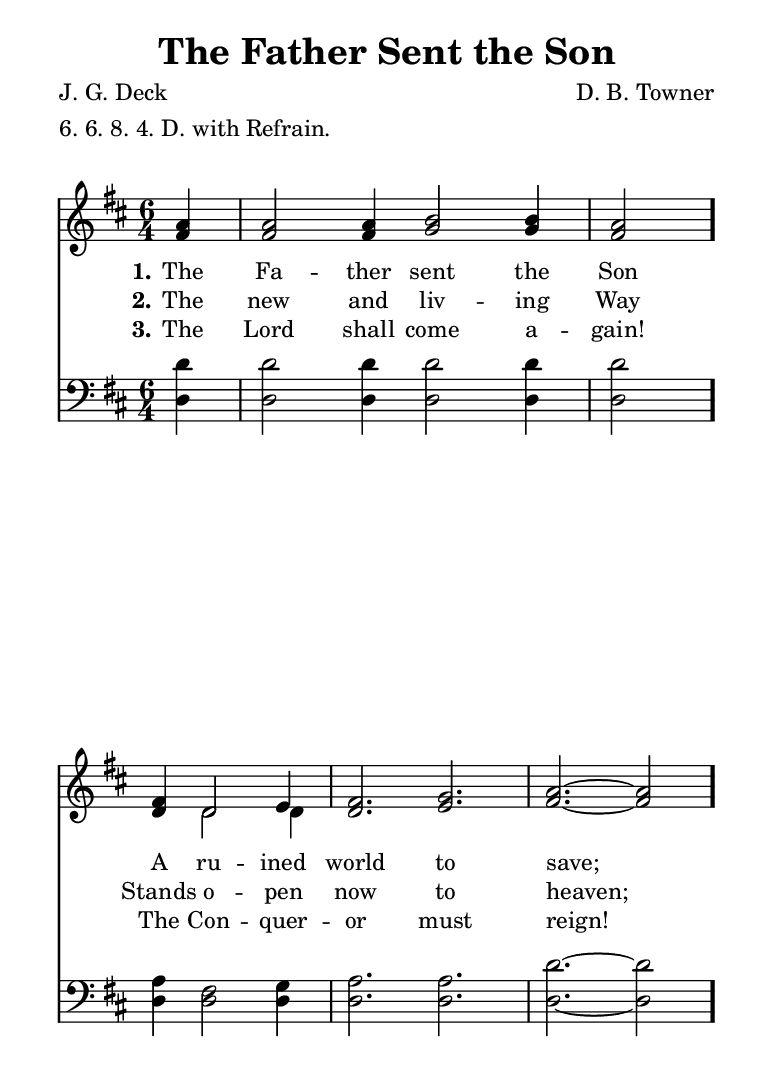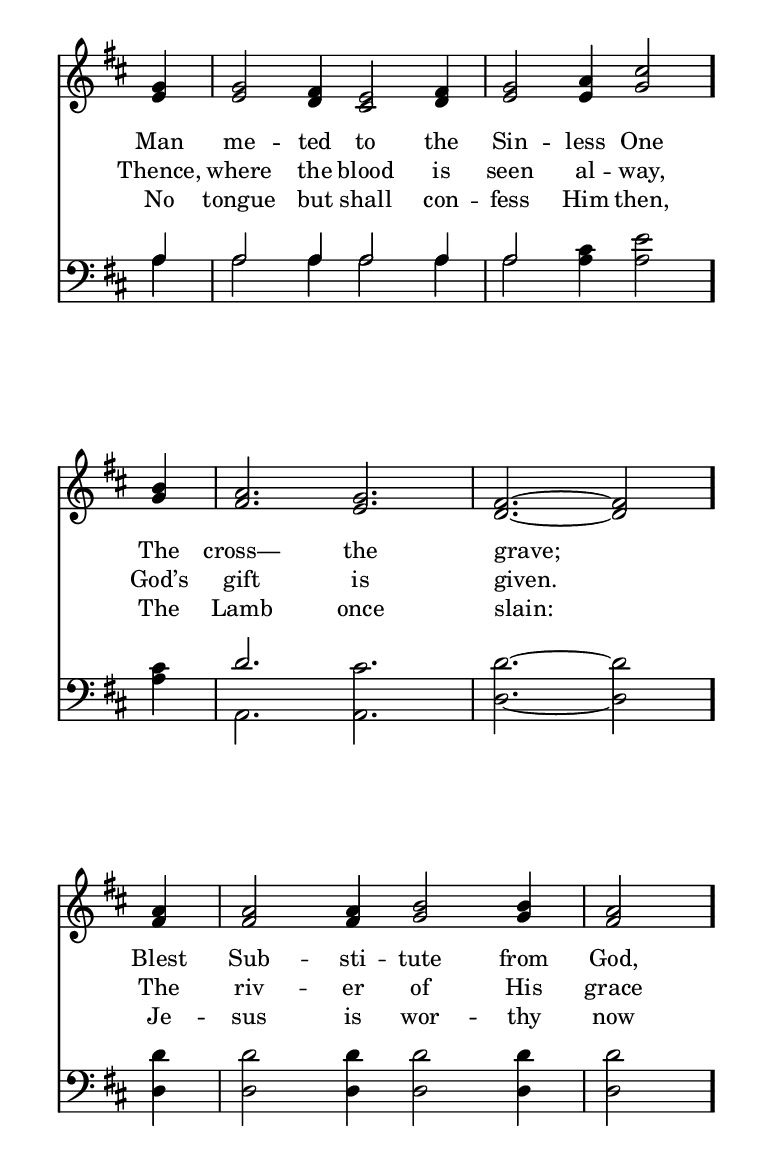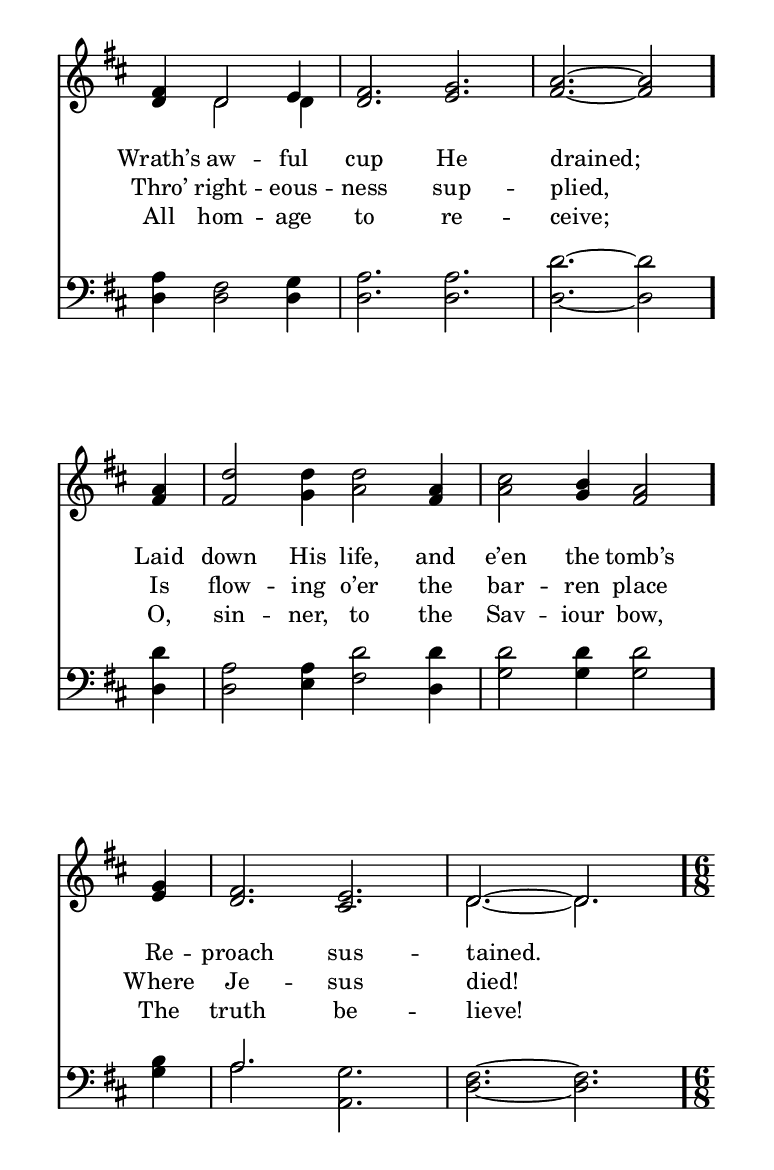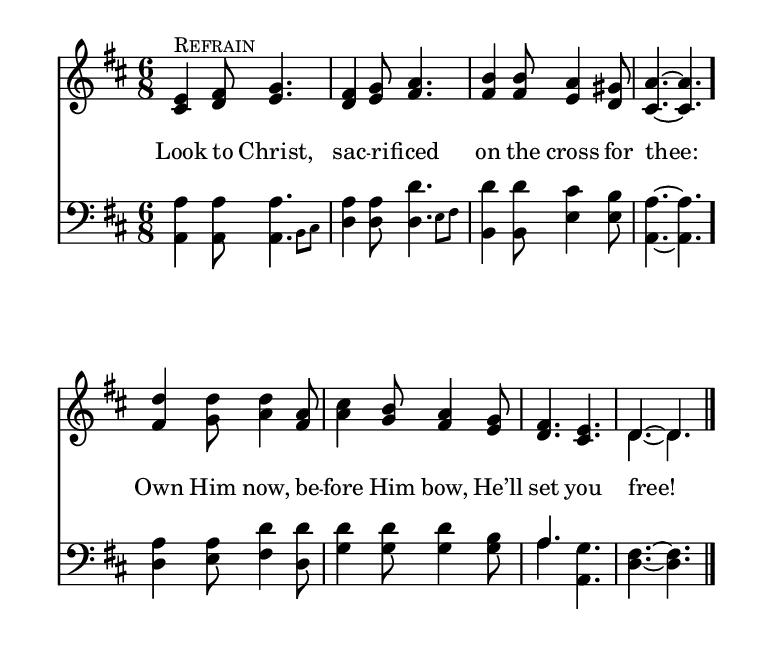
\include "common/global.ily"
\paper {
  \include "common/paper.ily"
  ragged-last-bottom = ##t
  page-count = #(cond (is-eogsized 2) (#t #f))
}

\header{
  hymnnumber = "120"
  title = "The Father Sent the Son"
  tunename = "Anywhere With Jesus"
  meter = "6. 6. 8. 4. D. with Refrain."
  poet = "J. G. Deck"
  composer = "D. B. Towner"
  %copyright = ""
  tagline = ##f
}

% for fermata in MIDI
ta = { \tempo 2=80 }
tb = { \tempo 2=40 }

patternAA = { c4 c2 }

patternBA = { c4 c2 c4 | c2. c2. | c2. ~ c2  }
patternBB = {       c4 | c2. c2. | c2. ~ c2  }
patternBC = {       c4 | c2. c2. | c2. ~ c2. }

patternCA = { c4 c8 c4. | c4 c8 c4. | c4 c8 c4 c8 | c4. ~ c4. }
patternCB = \patternCA % grace notes

patternDA = { c4 c8 c4 c8 | c4 c8 c4 c8 | c4. c4. | c4. ~ c4. }

global = {
  \include "common/overrides.ily"
  \override Staff.TimeSignature.style = #'numbered
  \time 6/4
  \override Score.MetronomeMark.transparent = ##t % hide all fermata changes too
  \ta
  \key d \major
  \partial 4
  \autoBeamOff
}

notesSoprano = {
\global
\relative c'' {

  \time 6/4

  \changePitch \patternAA { a | a a b b | a }
  \changePitch \patternBA { fis d e | fis g | a a } \break
  \changePitch \patternAA { g | g fis e fis | g a cis }
  \changePitch \patternBB { b | a g | fis fis } \break

  \changePitch \patternAA { a | a a b b | a }
  \changePitch \patternBA { fis d e | fis g | a a } \break
  \changePitch \patternAA { a | d d d a | cis b a }
  \changePitch \patternBC { g | fis e | d d } \break

  \pageBreak
  \time 6/8

  << s^\markup { \small \caps "Refrain" }
  \changePitch \patternCA { e fis g | fis g a | b b a gis | a a  } >> \break
  \changePitch \patternDA { d d d a | cis b a g | fis e | d d }

  \bar "|."

}
}

notesAlto = {
\global
\relative e' {

  \changePitch \patternAA { fis | fis fis g g | fis }
  \changePitch \patternBA { d d d | d e | fis fis }
  \changePitch \patternAA { e | e d cis d | e e g }
  \changePitch \patternBB { g | fis e | d d }

  \changePitch \patternAA { fis | fis fis g g | fis }
  \changePitch \patternBA { d d d | d e | fis fis }
  \changePitch \patternAA { fis | fis g a fis | a g fis }
  \changePitch \patternBC { e | d cis | d d }

  \changePitch \patternCA { cis d e | d e fis | fis fis e d | cis cis }
  \changePitch \patternDA { fis g a fis | a g fis e | d cis | d d }

}
}

notesTenor = {
\global
\relative a {

  \changePitch \patternAA { d | d d d d | d }
  \changePitch \patternBA { a fis g | a a | d d }
  \changePitch \patternAA { a | a a a a | a cis e }
  \changePitch \patternBB { cis | d cis | d d }

  \changePitch \patternAA { d | d d d d | d }
  \changePitch \patternBA { a fis g | a a | d d  }
  \changePitch \patternAA { d | a a d d | d d d }
  \changePitch \patternBC { b | a g | fis fis }

  \changePitch \patternCB { a a a | a a d | d d cis b | a a  }
  \changePitch \patternDA { a a d d | d d d b | a g | fis fis }

}
}

notesBass = {
\global
\relative f {

  \changePitch \patternAA { d | d d d d | d }
  \changePitch \patternBA { d d d | d d | d d }
  \changePitch \patternAA { a' | a a a a | a a a }
  \changePitch \patternBB { a | a, a | d d }

  \changePitch \patternAA { d | d d d d | d }
  \changePitch \patternBA { d d d | d d | d d }
  \changePitch \patternAA { d | d e fis d | g g g }
  \changePitch \patternBC { g | a a, | d d }

  %\changePitch \patternCB { a a a \grace { b8[ cis8] } | d d d \grace { e8[ fis8] } | b b e e | a, a }
  a4 a8 \afterGrace a4. { b8[ cis8] } | d4 d8 \afterGrace d4. { e8[ fis8] } | b,4 b8 e4 e8 | a,4. ~ a4.
  \changePitch \patternDA { d e fis d | g g g g | a a, | d d }

}
}

Refrain = \lyricmode {

Look to Christ, sac -- ri -- ficed on the cross for thee: \bar "."
Own Him now, be -- fore Him bow, He’ll set you free! \bar "."

}

wordsA = \lyricmode {
\set stanza = "1."

The Fa -- ther sent the Son \bar "."
A ru -- ined world to save; \bar "."
Man me -- ted to the Sin -- less One \bar "."
The cross— the grave; \bar "."
Blest Sub -- sti -- tute from God, \bar "."
Wrath’s aw -- ful cup He drained; \bar "."
Laid down His life, and e’en the tomb’s \bar "."
Re -- proach sus -- tained. \bar "."

}

wordsB = \lyricmode {
\set stanza = "2."

The new and liv -- ing Way
Stands o -- pen now to heaven;
Thence, where the blood is seen al -- way,
God’s gift is given.
The riv -- er of His grace
Thro’ right -- eous -- ness sup -- plied,
Is flow -- ing o’er the bar -- ren place
Where Je -- sus died!

\Refrain

}

wordsC = \lyricmode {
\set stanza = "3."

The Lord shall come a -- gain!
The Con -- quer -- or must reign! % "Conquerer" (not "Conqueror") is the spelling in the original
No tongue but shall con -- fess Him then,
The Lamb once slain:
Je -- sus is wor -- thy now
All hom -- age to re -- ceive;
O, sin -- ner, to the Sav -- iour bow,
The truth be -- lieve!

}

\score {
  \context ChoirStaff <<
    \context Staff = upper <<
      \set ChoirStaff.systemStartDelimiter = #'SystemStartBar
      \set ChoirStaff.printPartCombineTexts = ##f
      \partcombine #'(2 . 9) \notesSoprano \notesAlto
      \context NullVoice = sopranos { \voiceOne << \notesSoprano >> }
      \context NullVoice = altos { \voiceTwo << \notesAlto >> }
      \context Lyrics = one   \lyricsto sopranos \wordsA
      \context Lyrics = two   \lyricsto sopranos \wordsB
      \context Lyrics = three \lyricsto sopranos \wordsC
    >>
    \context Staff = men <<
      \clef bass
      \set ChoirStaff.printPartCombineTexts = ##f
      \partcombine #'(2 . 9) \notesTenor \notesBass
      \context NullVoice = tenors { \voiceOne << \notesTenor >> }
      \context NullVoice = basses { \voiceTwo << \notesBass >> }
    >>
  >>
  \layout {
    \include "common/layout.ily"
  }
  \midi{
    \include "common/midi.ily"
  }
}

\version "2.19.49"  % necessary for upgrading to future LilyPond versions.

% vi:set et ts=2 sw=2 ai nocindent syntax=lilypond:
